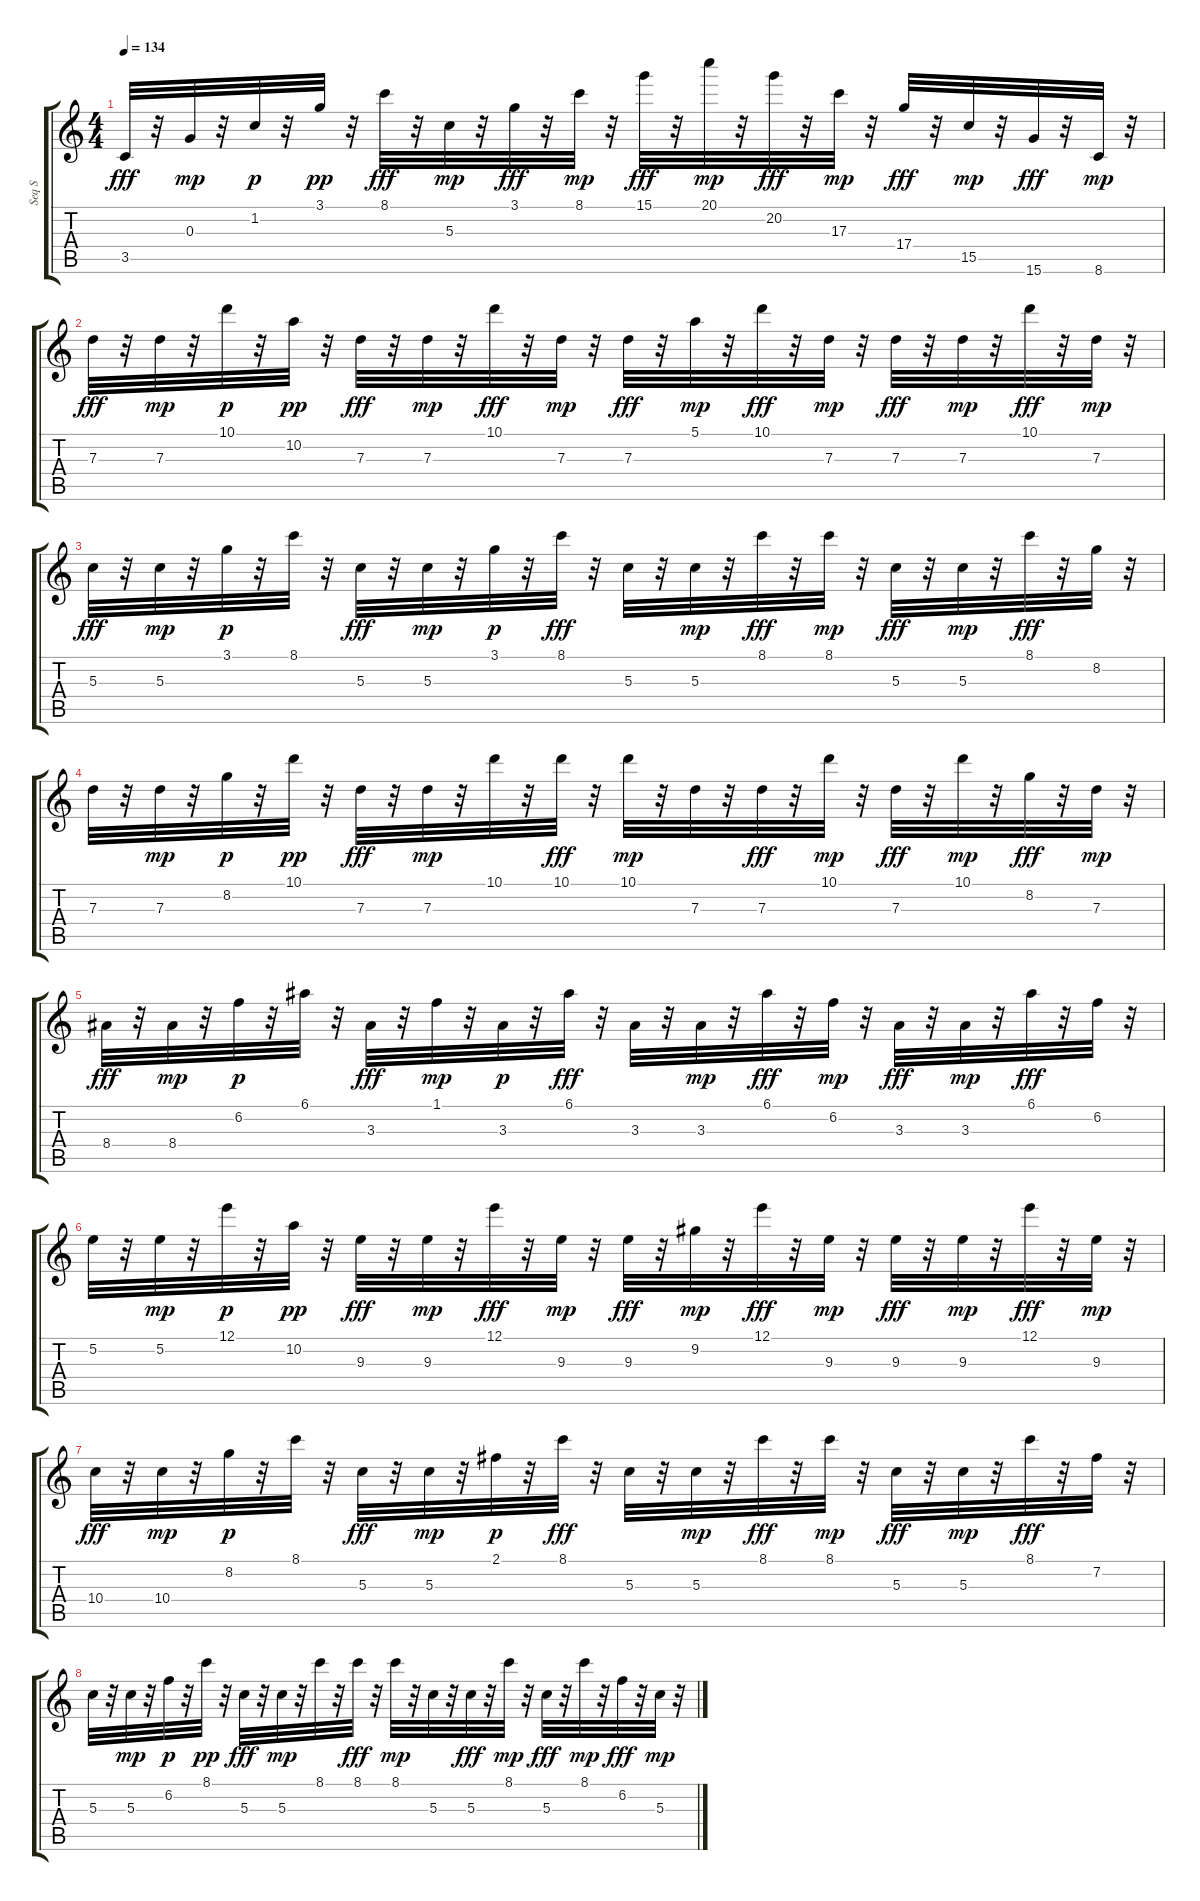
\track ("Seq S" "Seq S") {instrument synthbass1}
\staff {score tabs}
\tuning (E4 B3 G3 D3 A2 E2) {hide}
\ts (4 4)
\tempo 134
\clef g2
\ks c
3.5.32{dy fff} r.32 0.3.32{dy mp} r.32 1.2.32{dy p} r.32 3.1.32{dy pp} r.32 8.1.32{dy fff} r.32 5.3.32{dy mp} r.32 3.1.32{dy fff} r.32 8.1.32{dy mp} r.32 15.1.32{dy fff} r.32 20.1.32{dy mp} r.32 20.2.32{dy fff} r.32 17.3.32{dy mp} r.32 17.4.32{dy fff} r.32 15.5.32{dy mp} r.32 15.6.32{dy fff} r.32 8.6.32{dy mp} r.32 |
7.3.32{dy fff} r.32 7.3.32{dy mp} r.32 10.1.32{dy p} r.32 10.2.32{dy pp} r.32 7.3.32{dy fff} r.32 7.3.32{dy mp} r.32 10.1.32{dy fff} r.32 7.3.32{dy mp} r.32 7.3.32{dy fff} r.32 5.1.32{dy mp} r.32 10.1.32{dy fff} r.32 7.3.32{dy mp} r.32 7.3.32{dy fff} r.32 7.3.32{dy mp} r.32 10.1.32{dy fff} r.32 7.3.32{dy mp} r.32 |
5.3.32{dy fff} r.32 5.3.32{dy mp} r.32 3.1.32{dy p} r.32 8.1.32 r.32 5.3.32{dy fff} r.32 5.3.32{dy mp} r.32 3.1.32{dy p} r.32 8.1.32{dy fff} r.32 5.3.32 r.32 5.3.32{dy mp} r.32 8.1.32{dy fff} r.32 8.1.32{dy mp} r.32 5.3.32{dy fff} r.32 5.3.32{dy mp} r.32 8.1.32{dy fff} r.32 8.2.32 r.32 |
7.3.32 r.32 7.3.32{dy mp} r.32 8.2.32{dy p} r.32 10.1.32{dy pp} r.32 7.3.32{dy fff} r.32 7.3.32{dy mp} r.32 10.1.32 r.32 10.1.32{dy fff} r.32 10.1.32{dy mp} r.32 7.3.32 r.32 7.3.32{dy fff} r.32 10.1.32{dy mp} r.32 7.3.32{dy fff} r.32 10.1.32{dy mp} r.32 8.2.32{dy fff} r.32 7.3.32{dy mp} r.32 |
8.4.32{dy fff} r.32 8.4.32{dy mp} r.32 6.2.32{dy p} r.32 6.1.32 r.32 3.3.32{dy fff} r.32 1.1.32{dy mp} r.32 3.3.32{dy p} r.32 6.1.32{dy fff} r.32 3.3.32 r.32 3.3.32{dy mp} r.32 6.1.32{dy fff} r.32 6.2.32{dy mp} r.32 3.3.32{dy fff} r.32 3.3.32{dy mp} r.32 6.1.32{dy fff} r.32 6.2.32 r.32 |
5.2.32 r.32 5.2.32{dy mp} r.32 12.1.32{dy p} r.32 10.2.32{dy pp} r.32 9.3.32{dy fff} r.32 9.3.32{dy mp} r.32 12.1.32{dy fff} r.32 9.3.32{dy mp} r.32 9.3.32{dy fff} r.32 9.2.32{dy mp} r.32 12.1.32{dy fff} r.32 9.3.32{dy mp} r.32 9.3.32{dy fff} r.32 9.3.32{dy mp} r.32 12.1.32{dy fff} r.32 9.3.32{dy mp} r.32 |
10.4.32{dy fff} r.32 10.4.32{dy mp} r.32 8.2.32{dy p} r.32 8.1.32 r.32 5.3.32{dy fff} r.32 5.3.32{dy mp} r.32 2.1.32{dy p} r.32 8.1.32{dy fff} r.32 5.3.32 r.32 5.3.32{dy mp} r.32 8.1.32{dy fff} r.32 8.1.32{dy mp} r.32 5.3.32{dy fff} r.32 5.3.32{dy mp} r.32 8.1.32{dy fff} r.32 7.2.32 r.32 |
5.3.32 r.32 5.3.32{dy mp} r.32 6.2.32{dy p} r.32 8.1.32{dy pp} r.32 5.3.32{dy fff} r.32 5.3.32{dy mp} r.32 8.1.32 r.32 8.1.32{dy fff} r.32 8.1.32{dy mp} r.32 5.3.32 r.32 5.3.32{dy fff} r.32 8.1.32{dy mp} r.32 5.3.32{dy fff} r.32 8.1.32{dy mp} r.32 6.2.32{dy fff} r.32 5.3.32{dy mp} r.32
